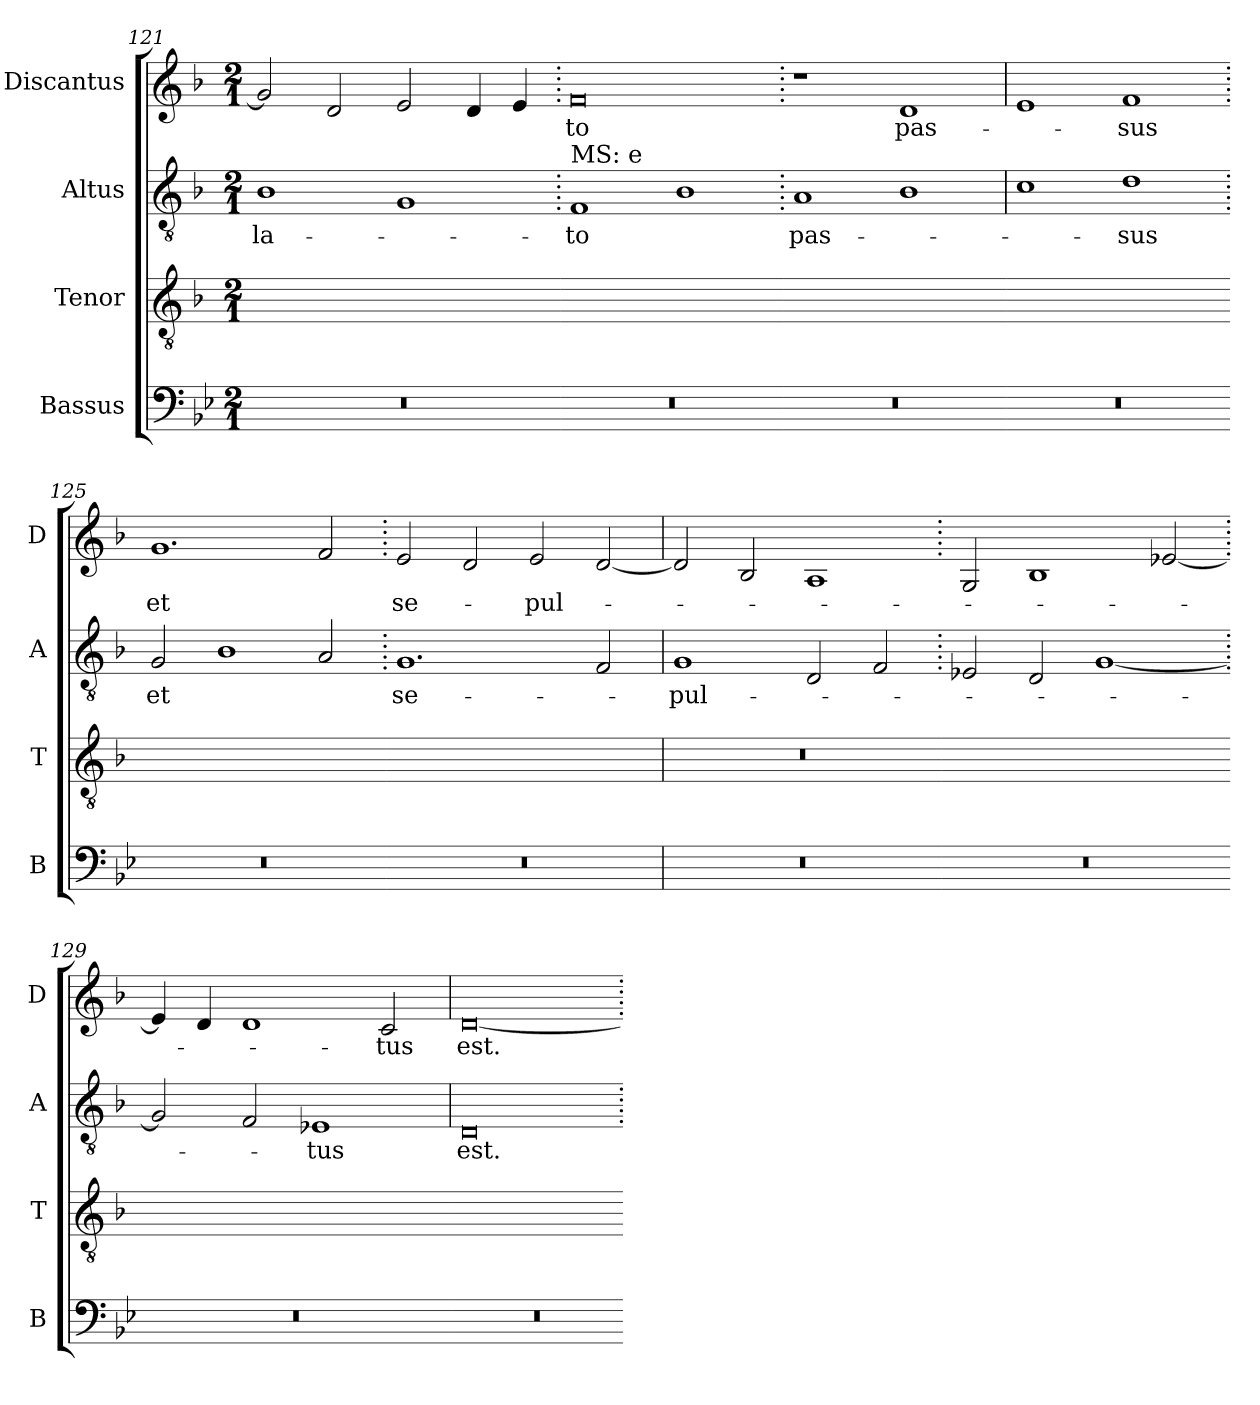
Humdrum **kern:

**kern	**kern	**kern	**text	**kern	**text
*part4	*part3	*part2	*part2	*part1	*part1
*staff4	*staff3	*staff2	*staff2	*staff1	*staff1
*I"Bassus	*I"Tenor	*I"Altus	*	*I"Discantus	*
*I'B	*I'T	*I'A	*	*I'D	*
*clefF4	*clefGv2	*clefGv2	*	*clefG2	*
*k[b-e-]	*k[b-]	*k[b-]	*	*k[b-]	*
*M2/1	*M2/1	*M2/1	*	*M2/1	*
=121	=121	=121	=121	=121	=121
!	!LO:N:vis=4	!	!	!	!
0r	0ryy	1B-	-la-	2g]	.
.	.	.	.	2d	.
.	.	1G	.	2e	.
.	.	.	.	4d	.
.	.	.	.	4e	.
=122.	=122-	=122.	=122.	=122.	=122.
!	!	!LO:TX:a:t=MS&colon; e	!	!	!
!	!LO:N:vis=4	!	!	!	!
0r	0ryy	1F	-to	0f	-to
.	.	1B-	.	.	.
=123.	=123-	=123.	=123.	=123.	=123.
!	!LO:N:vis=4	!	!	!	!
0r	0ryy	1A	pas-	1r	.
.	.	1B-	.	1d	pas-
=124	=124-	=124	=124	=124	=124
!	!LO:N:vis=4	!	!	!	!
0r	0ryy	1c	.	1e	.
.	.	1d	-sus	1f	-sus
=125.	=125-	=125.	=125.	=125.	=125.
!	!LO:N:vis=4	!	!	!	!
0r	0ryy	2G	et	1.g	et
.	.	1B-	.	.	.
.	.	2A	.	2f	.
=126.	=126-	=126.	=126.	=126.	=126.
!	!LO:N:vis=4	!	!	!	!
0r	0ryy	1.G	se-	2e	se-
.	.	.	.	2d	.
.	.	.	.	2e	-pul-
.	.	2F	.	[2d	.
=127	=127	=127	=127	=127	=127
!	!LO:N:vis=4	!	!	!	!
0r	0r	1G	-pul-	2d]	.
.	.	.	.	2B-	.
.	.	2D	.	1A	.
.	.	2F	.	.	.
=128.	=128-	=128.	=128.	=128.	=128.
!	!LO:N:vis=4	!	!	!	!
0r	0ryy	2E-X	.	2G	.
.	.	2D	.	1B-	.
.	.	[1G	.	.	.
.	.	.	.	[2e-X	.
=129.	=129-	=129.	=129.	=129.	=129.
!	!LO:N:vis=4	!	!	!	!
0r	0ryy	2G]	.	4e-]	.
.	.	.	.	4d	.
.	.	2F	.	1d	.
.	.	1E-X	-tus	.	.
.	.	.	.	2c	-tus
=130	=130-	=130	=130	=130	=130
!	!LO:N:vis=4	!	!	!	!
0r	0ryy	0D	est.	[0d	est.
=.	=-	=.	=.	=.	=.
*-	*-	*-	*-	*-	*-
